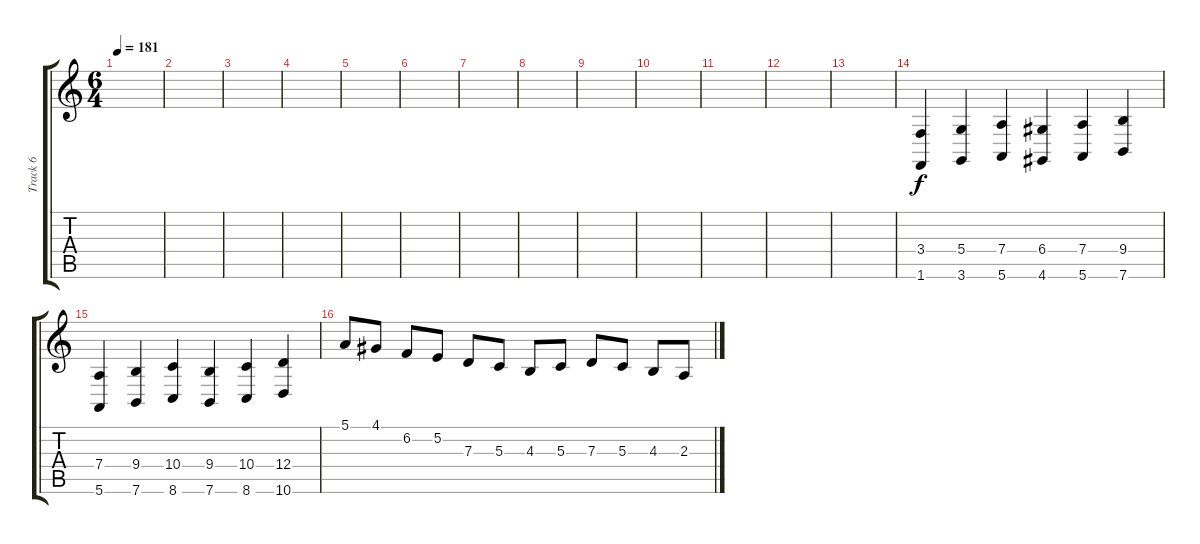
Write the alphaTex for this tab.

\track ("Track 6" "Track 6") {instrument stringensemble1}
\staff {score tabs}
\tuning (E4 B3 G3 D3 A2 E2) {hide}
\ts (6 4)
\tempo 181
\clef g2
\ks c
|
|
|
|
|
|
|
|
|
|
|
|
|
(3.4 1.6).4 (5.4 3.6).4 (7.4 5.6).4 (6.4 4.6).4 (7.4 5.6).4 (9.4 7.6).4 |
(7.4 5.6).4 (9.4 7.6).4 (10.4 8.6).4 (9.4 7.6).4 (10.4 8.6).4 (12.4 10.6).4 |
5.1.8 4.1.8 6.2.8 5.2.8 7.3.8 5.3.8 4.3.8 5.3.8 7.3.8 5.3.8 4.3.8 2.3.8
